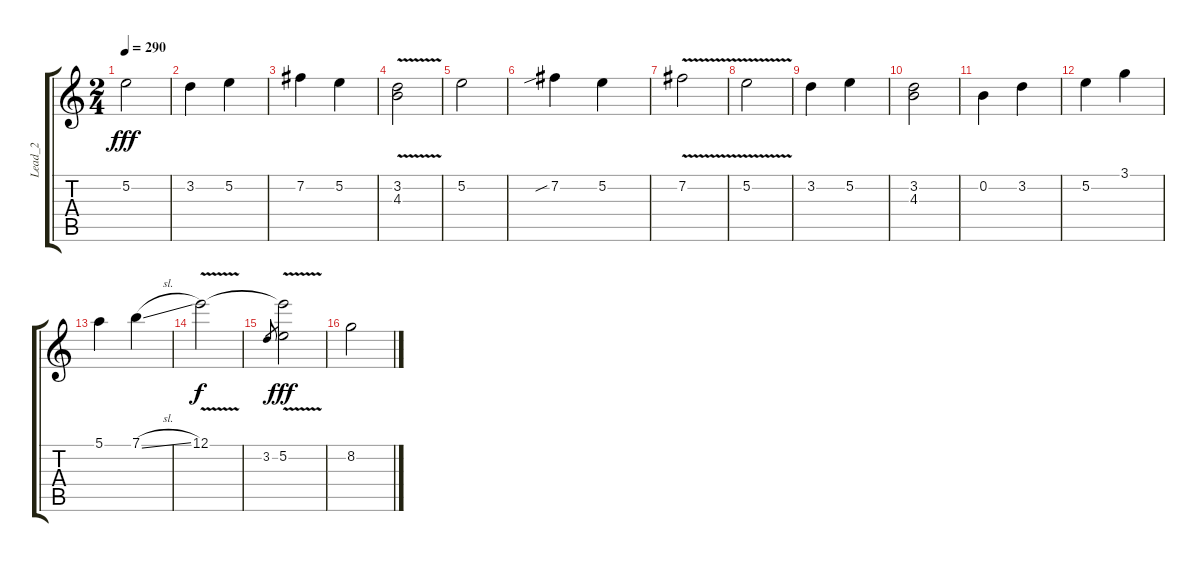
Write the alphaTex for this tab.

\track ("Lead_2" "Lead_2") {instrument acousticguitarnylon}
\staff {score tabs}
\tuning (E4 B3 G3 D3 A2 E2) {hide}
\ts (2 4)
\tempo 290
\clef g2
\ks c
5.2.2{dy fff} |
3.2.4 5.2.4 |
7.2.4 5.2.4 |
(3.2{v} 4.3{v}).2 |
5.2.2 |
7.2{sib}.4 5.2.4 |
7.2{v}.2 |
5.2{v}.2 |
3.2.4 5.2.4 |
(3.2 4.3).2 |
0.2.4{instrument electricguitarjazz} 3.2.4 |
5.2.4 3.1.4 |
5.1.4 7.1{sl}.4 |
12.1{v}.2{dy f} |
3.2.8{gr} (12.1{t} 5.2).2{dy fff} |
8.2.2{volume 10 instrument cello}
